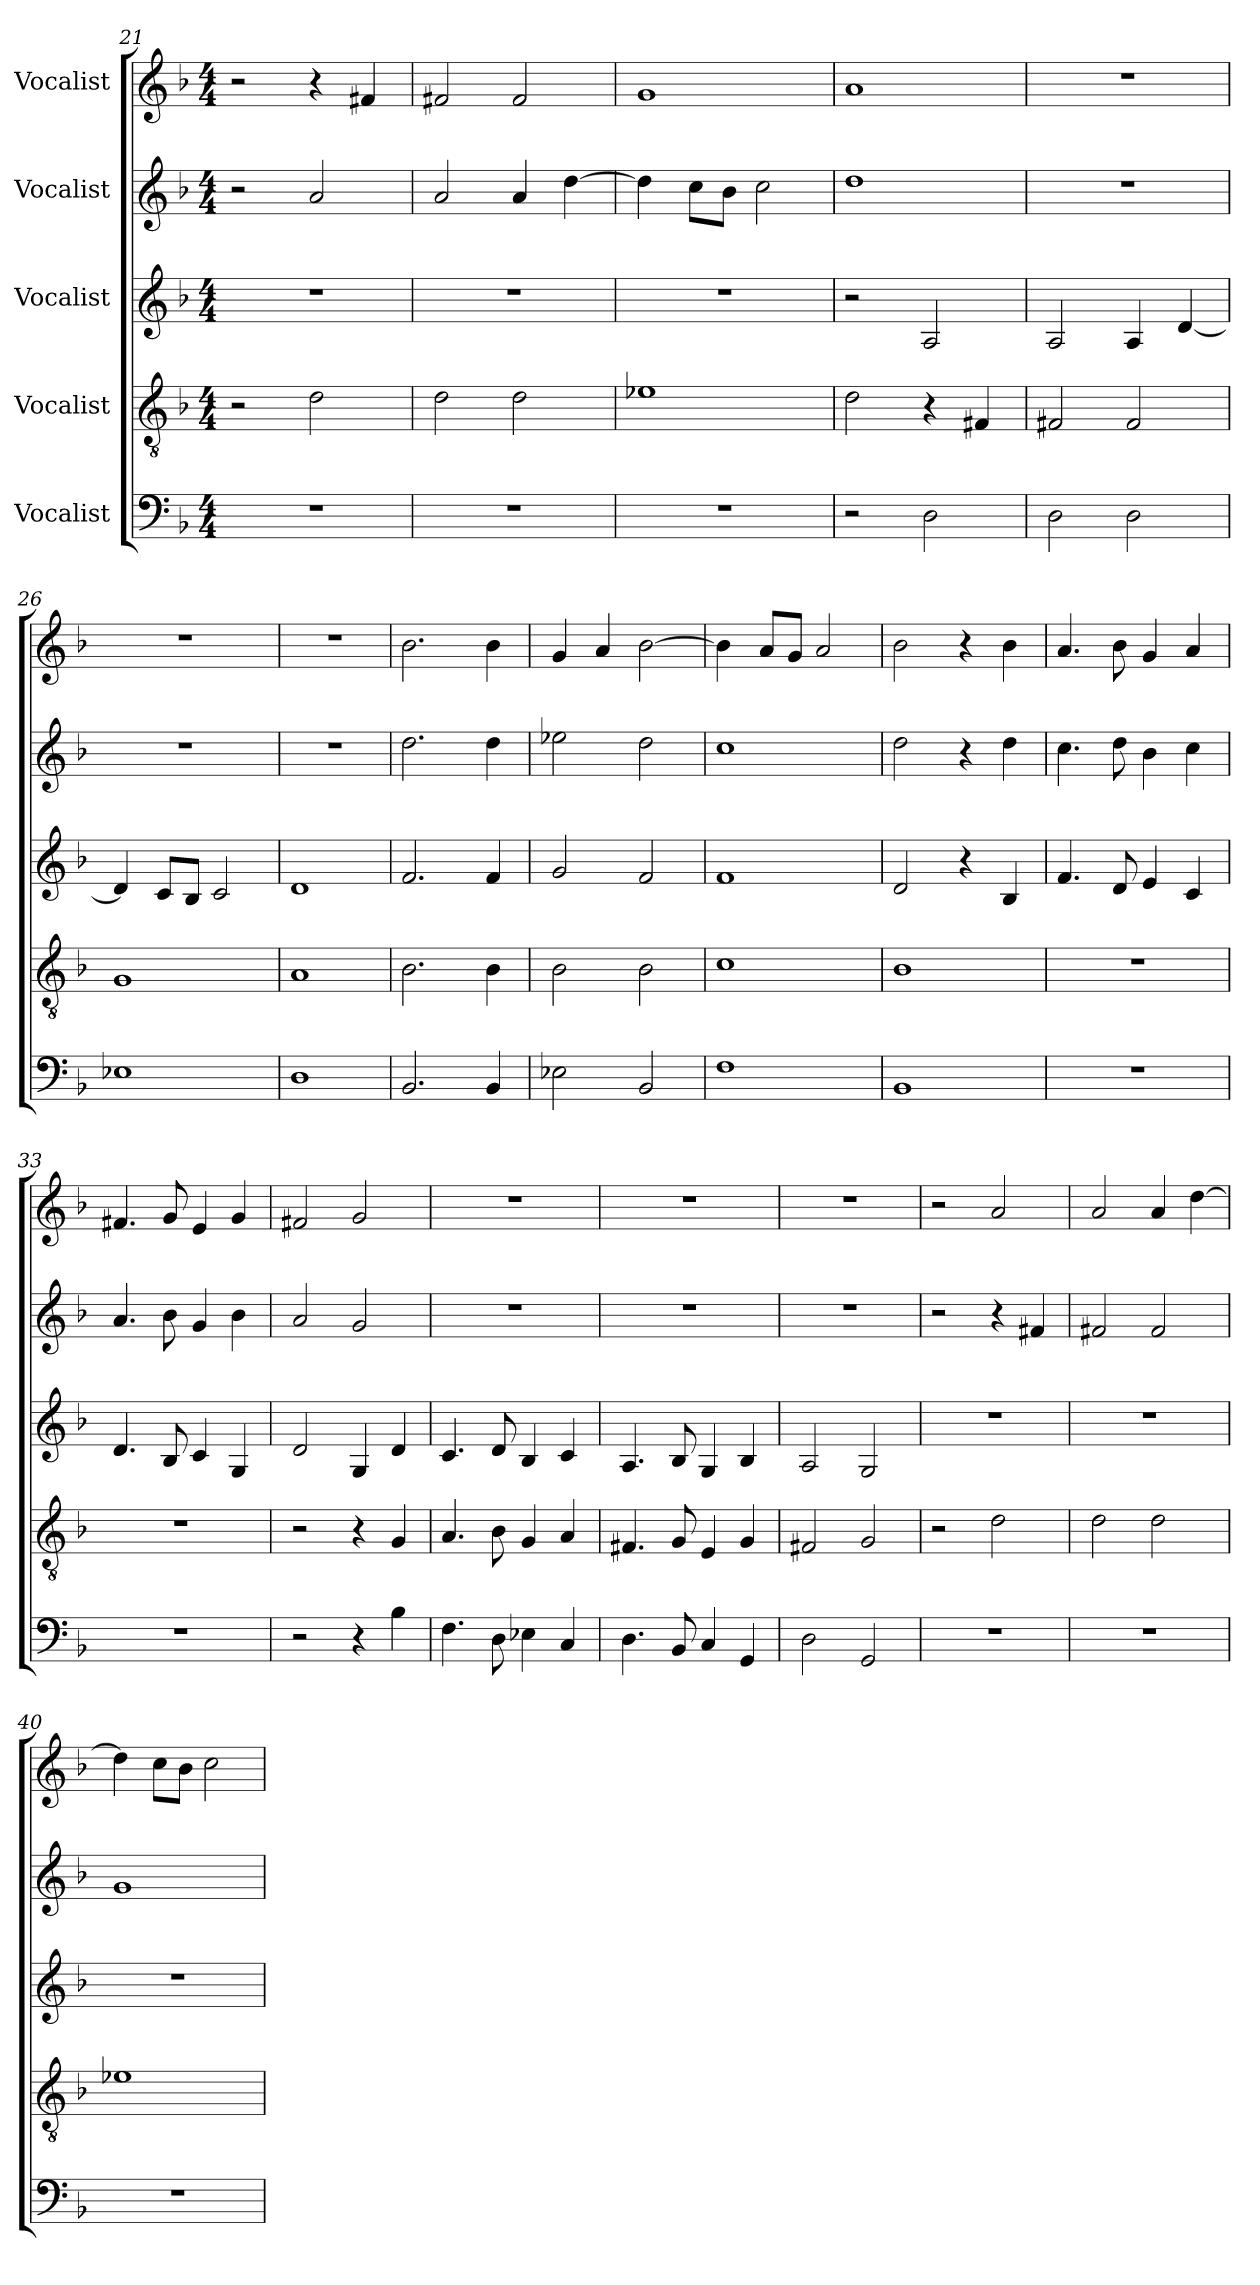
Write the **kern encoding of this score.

**kern	**kern	**kern	**kern	**kern
*part5	*part4	*part3	*part2	*part1
*staff5	*staff4	*staff3	*staff2	*staff1
*I"Vocalist	*I"Vocalist	*I"Vocalist	*I"Vocalist	*I"Vocalist
*clefF4	*clefGv2	*clefG2	*clefG2	*clefG2
*k[b-]	*k[b-]	*k[b-]	*k[b-]	*k[b-]
*M4/4	*M4/4	*M4/4	*M4/4	*M4/4
=21	=21	=21	=21	=21
1r	2r	1r	2r	2r
.	2d\	.	2a/	4r
.	.	.	.	4f#X/
=22	=22	=22	=22	=22
1r	2d\	1r	2a/	2f#X/
.	2d\	.	4a/	2f#/
.	.	.	[4dd\	.
=23	=23	=23	=23	=23
1r	1e-X	1r	4dd\]	1g
.	.	.	8cc\L	.
.	.	.	8b-\J	.
.	.	.	2cc\	.
=24	=24	=24	=24	=24
2r	2d\	2r	1dd	1a
2D\	4r	2A/	.	.
.	4F#X/	.	.	.
=25	=25	=25	=25	=25
2D\	2F#X/	2A/	1r	1r
2D\	2F#/	4A/	.	.
.	.	[4d/	.	.
=26	=26	=26	=26	=26
1E-X	1G	4d/]	1r	1r
.	.	8c/L	.	.
.	.	8B-/J	.	.
.	.	2c/	.	.
=27	=27	=27	=27	=27
1D	1A	1d	1r	1r
=28	=28	=28	=28	=28
2.BB-/	2.B-\	2.f/	2.dd\	2.b-\
4BB-/	4B-\	4f/	4dd\	4b-\
=29	=29	=29	=29	=29
2E-X\	2B-\	2g/	2ee-X\	4g/
.	.	.	.	4a/
2BB-/	2B-\	2f/	2dd\	[2b-\
=30	=30	=30	=30	=30
1F	1c	1f	1cc	4b-\]
.	.	.	.	8a/L
.	.	.	.	8g/J
.	.	.	.	2a/
=31	=31	=31	=31	=31
1BB-	1B-	2d/	2dd\	2b-\
.	.	4r	4r	4r
.	.	4B-/	4dd\	4b-\
=32	=32	=32	=32	=32
1r	1r	4.f/	4.cc\	4.a/
.	.	8d/	8dd\	8b-\
.	.	4e/	4b-\	4g/
.	.	4c/	4cc\	4a/
=33	=33	=33	=33	=33
1r	1r	4.d/	4.a/	4.f#X/
.	.	8B-/	8b-\	8g/
.	.	4c/	4g/	4e/
.	.	4G/	4b-\	4g/
=34	=34	=34	=34	=34
2r	2r	2d/	2a/	2f#X/
4r	4r	4G/	2g/	2g/
4B-\	4G/	4d/	.	.
=35	=35	=35	=35	=35
4.F\	4.A/	4.c/	1r	1r
8D\	8B-\	8d/	.	.
4E-X\	4G/	4B-/	.	.
4C/	4A/	4c/	.	.
=36	=36	=36	=36	=36
4.D\	4.F#X/	4.A/	1r	1r
8BB-/	8G/	8B-/	.	.
4C/	4E/	4G/	.	.
4GG/	4G/	4B-/	.	.
=37	=37	=37	=37	=37
2D\	2F#X/	2A/	1r	1r
2GG/	2G/	2G/	.	.
=38	=38	=38	=38	=38
1r	2r	1r	2r	2r
.	2d\	.	4r	2a/
.	.	.	4f#X/	.
=39	=39	=39	=39	=39
1r	2d\	1r	2f#X/	2a/
.	2d\	.	2f#/	4a/
.	.	.	.	[4dd\
=40	=40	=40	=40	=40
1r	1e-X	1r	1g	4dd\]
.	.	.	.	8cc\L
.	.	.	.	8b-\J
.	.	.	.	2cc\
=	=	=	=	=
*-	*-	*-	*-	*-
